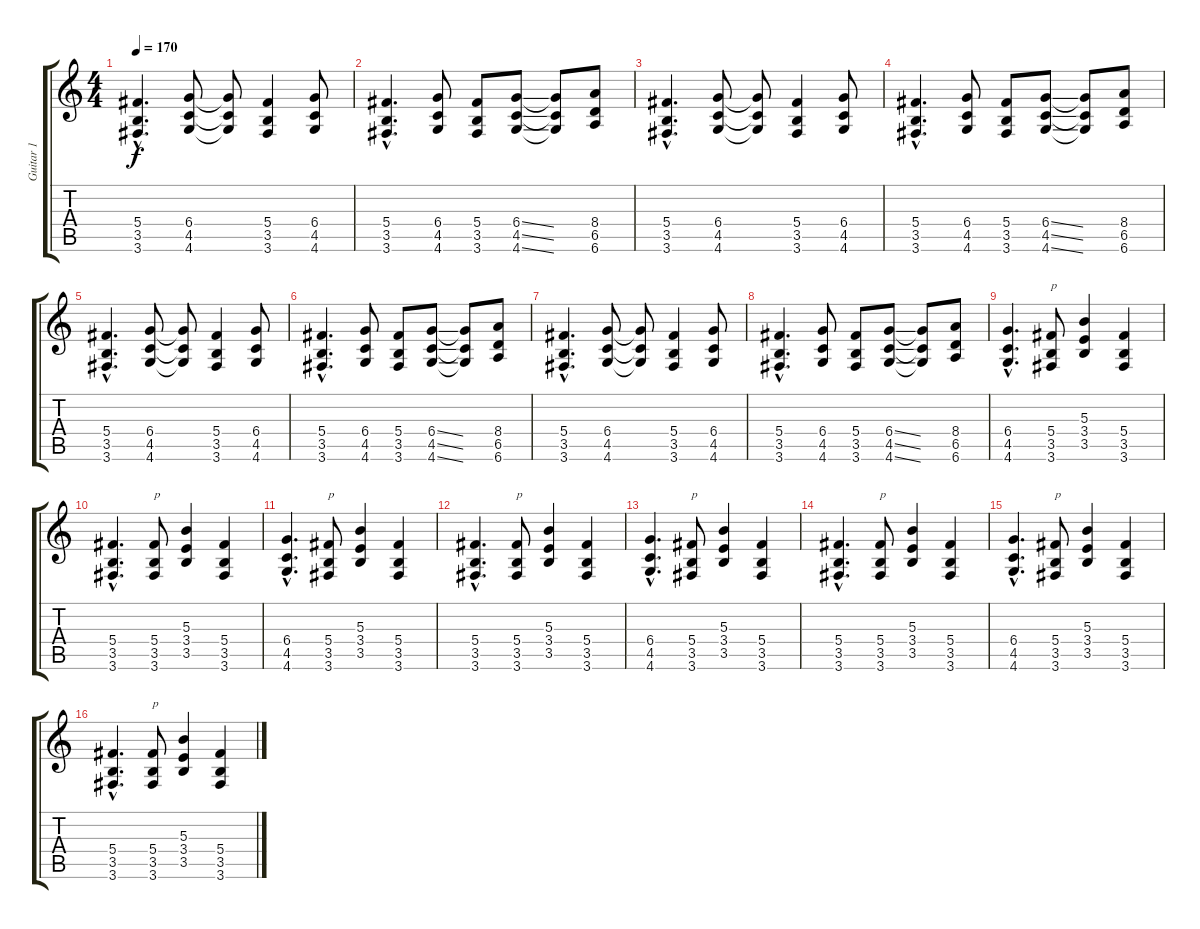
\track ("Guitar 1" "Guitar 1") {instrument distortionguitar}
\staff {score tabs}
\tuning (Eb4 Bb3 Gb3 Db3 Ab2 Eb2) {hide}
\ts (4 4)
\tempo 170
\clef g2
\ks c
(5.4{hac} 3.5{hac} 3.6{hac}).4{d dy f instrument distortionguitar} (6.4 4.5 4.6).8 (6.4{t} 4.5{t} 4.6{t}).8 (5.4 3.5 3.6).4 (6.4 4.5 4.6).8 |
(5.4{hac} 3.5{hac} 3.6{hac}).4{d} (6.4 4.5 4.6).8 (5.4 3.5 3.6).8 (6.4{ss} 4.5{ss} 4.6{ss}).8 (6.4{t} 4.5{t} 4.6{t}).8 (8.4 6.5 6.6).8 |
(5.4{hac} 3.5{hac} 3.6{hac}).4{d} (6.4 4.5 4.6).8 (6.4{t} 4.5{t} 4.6{t}).8 (5.4 3.5 3.6).4 (6.4 4.5 4.6).8 |
(5.4{hac} 3.5{hac} 3.6{hac}).4{d} (6.4 4.5 4.6).8 (5.4 3.5 3.6).8 (6.4{ss} 4.5{ss} 4.6{ss}).8 (6.4{t} 4.5{t} 4.6{t}).8 (8.4 6.5 6.6).8 |
(5.4{hac} 3.5{hac} 3.6{hac}).4{d} (6.4 4.5 4.6).8 (6.4{t} 4.5{t} 4.6{t}).8 (5.4 3.5 3.6).4 (6.4 4.5 4.6).8 |
(5.4{hac} 3.5{hac} 3.6{hac}).4{d} (6.4 4.5 4.6).8 (5.4 3.5 3.6).8 (6.4{ss} 4.5{ss} 4.6{ss}).8 (6.4{t} 4.5{t} 4.6{t}).8 (8.4 6.5 6.6).8 |
(5.4{hac} 3.5{hac} 3.6{hac}).4{d} (6.4 4.5 4.6).8 (6.4{t} 4.5{t} 4.6{t}).8 (5.4 3.5 3.6).4 (6.4 4.5 4.6).8 |
(5.4{hac} 3.5{hac} 3.6{hac}).4{d} (6.4 4.5 4.6).8 (5.4 3.5 3.6).8 (6.4{ss} 4.5{ss} 4.6{ss}).8 (6.4{t} 4.5{t} 4.6{t}).8 (8.4 6.5 6.6).8 |
(6.4{hac} 4.5{hac} 4.6{hac}).4{d} (5.4 3.5 3.6).8{txt "p"} (5.3 3.4 3.5).4 (5.4 3.5 3.6).4 |
(5.4{hac} 3.5{hac} 3.6{hac}).4{d} (5.4 3.5 3.6).8{txt "p"} (5.3 3.4 3.5).4 (5.4 3.5 3.6).4 |
(6.4{hac} 4.5{hac} 4.6{hac}).4{d} (5.4 3.5 3.6).8{txt "p"} (5.3 3.4 3.5).4 (5.4 3.5 3.6).4 |
(5.4{hac} 3.5{hac} 3.6{hac}).4{d} (5.4 3.5 3.6).8{txt "p"} (5.3 3.4 3.5).4 (5.4 3.5 3.6).4 |
(6.4{hac} 4.5{hac} 4.6{hac}).4{d} (5.4 3.5 3.6).8{txt "p"} (5.3 3.4 3.5).4 (5.4 3.5 3.6).4 |
(5.4{hac} 3.5{hac} 3.6{hac}).4{d} (5.4 3.5 3.6).8{txt "p"} (5.3 3.4 3.5).4 (5.4 3.5 3.6).4 |
(6.4{hac} 4.5{hac} 4.6{hac}).4{d} (5.4 3.5 3.6).8{txt "p"} (5.3 3.4 3.5).4 (5.4 3.5 3.6).4 |
(5.4{hac} 3.5{hac} 3.6{hac}).4{d} (5.4 3.5 3.6).8{txt "p"} (5.3 3.4 3.5).4 (5.4 3.5 3.6).4
